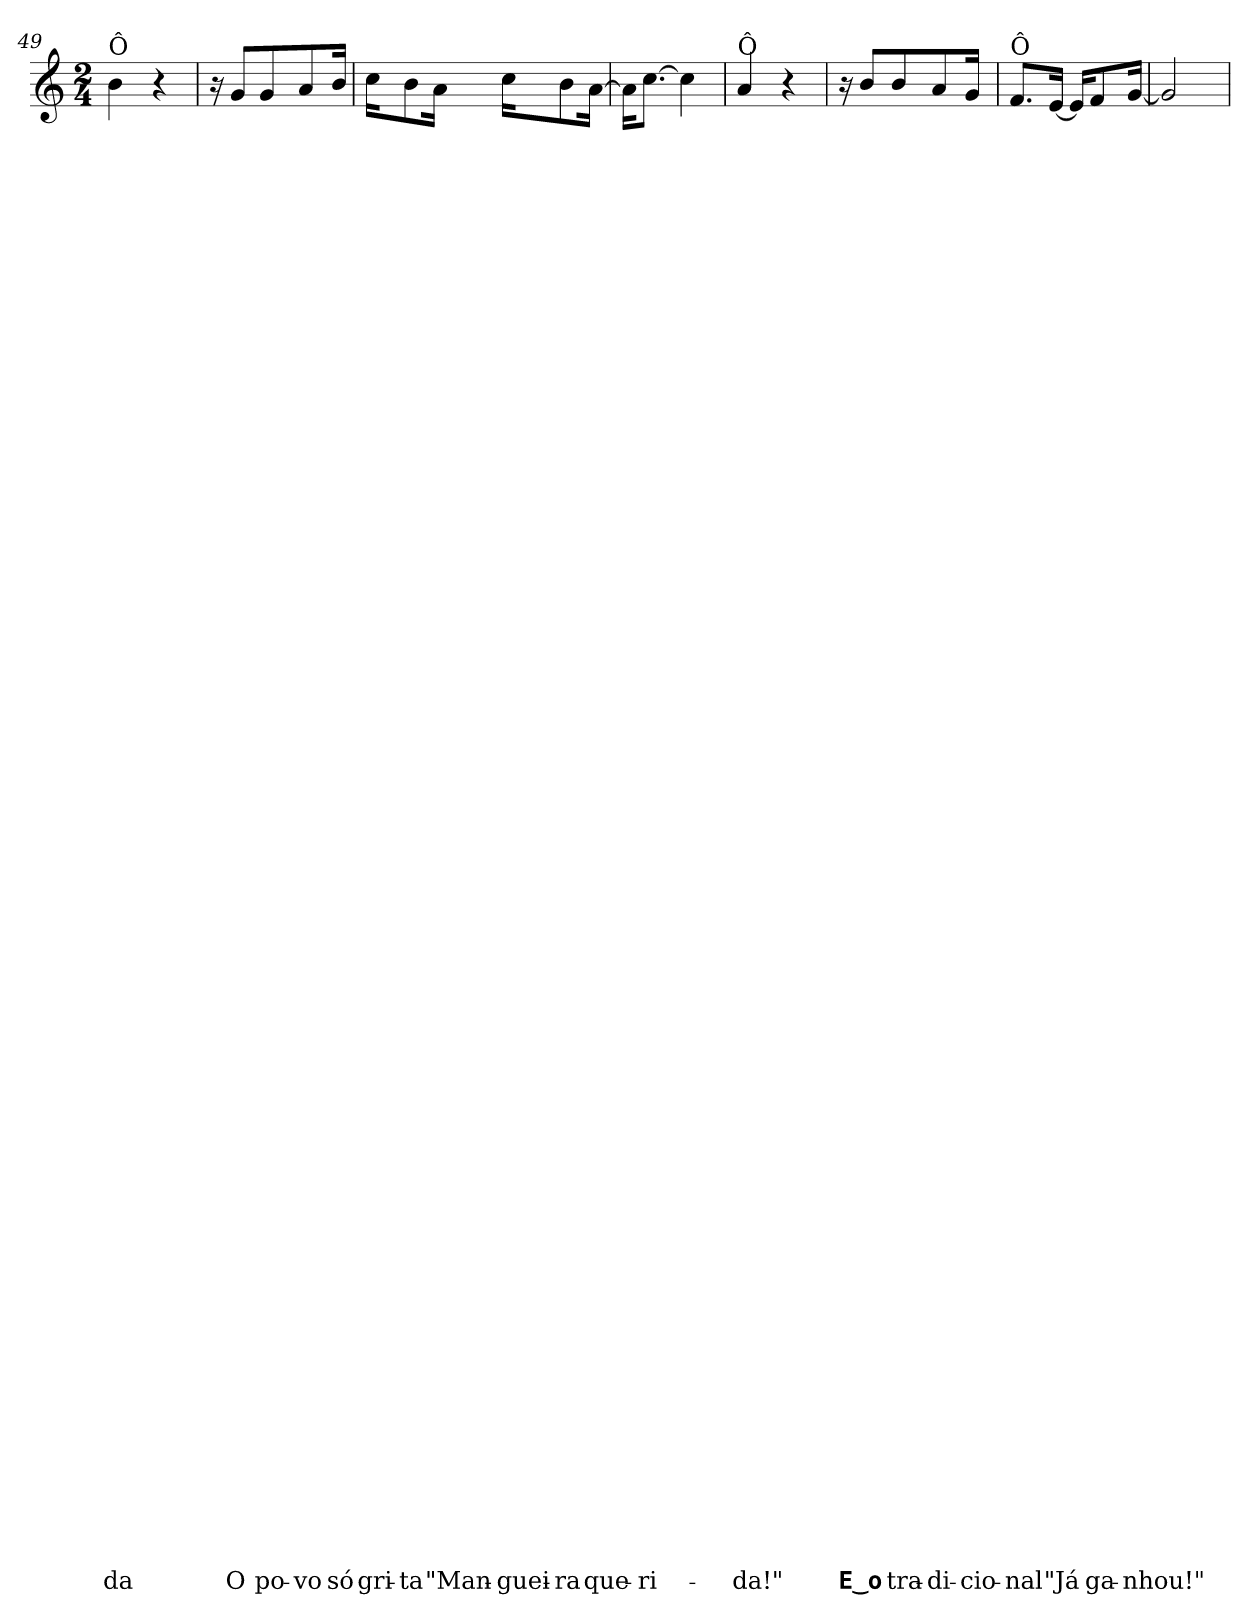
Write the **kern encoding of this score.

**kern	**text	**text	**text	**text	**text	**text	**text	**text	**text	**text	**text	**text	**text	**text	**text	**text	**text	**text	**text	**text	**text	**text	**text	**text	**text	**text	**text	**text	**text	**text	**text	**text	**text	**text	**text	**text	**text	**text	**text	**text	**text	**text	**text	**text	**text	**text	**text	**text	**text	**text	**text	**text	**text	**text	**text	**text	**text	**text	**text	**text	**text
*part1	*part1	*part1	*part1	*part1	*part1	*part1	*part1	*part1	*part1	*part1	*part1	*part1	*part1	*part1	*part1	*part1	*part1	*part1	*part1	*part1	*part1	*part1	*part1	*part1	*part1	*part1	*part1	*part1	*part1	*part1	*part1	*part1	*part1	*part1	*part1	*part1	*part1	*part1	*part1	*part1	*part1	*part1	*part1	*part1	*part1	*part1	*part1	*part1	*part1	*part1	*part1	*part1	*part1	*part1	*part1	*part1	*part1	*part1	*part1	*part1	*part1
*staff1	*staff1	*staff1	*staff1	*staff1	*staff1	*staff1	*staff1	*staff1	*staff1	*staff1	*staff1	*staff1	*staff1	*staff1	*staff1	*staff1	*staff1	*staff1	*staff1	*staff1	*staff1	*staff1	*staff1	*staff1	*staff1	*staff1	*staff1	*staff1	*staff1	*staff1	*staff1	*staff1	*staff1	*staff1	*staff1	*staff1	*staff1	*staff1	*staff1	*staff1	*staff1	*staff1	*staff1	*staff1	*staff1	*staff1	*staff1	*staff1	*staff1	*staff1	*staff1	*staff1	*staff1	*staff1	*staff1	*staff1	*staff1	*staff1	*staff1	*staff1	*staff1
*clefG2	*	*	*	*	*	*	*	*	*	*	*	*	*	*	*	*	*	*	*	*	*	*	*	*	*	*	*	*	*	*	*	*	*	*	*	*	*	*	*	*	*	*	*	*	*	*	*	*	*	*	*	*	*	*	*	*	*	*	*	*	*
*k[]	*	*	*	*	*	*	*	*	*	*	*	*	*	*	*	*	*	*	*	*	*	*	*	*	*	*	*	*	*	*	*	*	*	*	*	*	*	*	*	*	*	*	*	*	*	*	*	*	*	*	*	*	*	*	*	*	*	*	*	*	*
*C:	*	*	*	*	*	*	*	*	*	*	*	*	*	*	*	*	*	*	*	*	*	*	*	*	*	*	*	*	*	*	*	*	*	*	*	*	*	*	*	*	*	*	*	*	*	*	*	*	*	*	*	*	*	*	*	*	*	*	*	*	*
*M2/4	*	*	*	*	*	*	*	*	*	*	*	*	*	*	*	*	*	*	*	*	*	*	*	*	*	*	*	*	*	*	*	*	*	*	*	*	*	*	*	*	*	*	*	*	*	*	*	*	*	*	*	*	*	*	*	*	*	*	*	*	*
=49	=49	=49	=49	=49	=49	=49	=49	=49	=49	=49	=49	=49	=49	=49	=49	=49	=49	=49	=49	=49	=49	=49	=49	=49	=49	=49	=49	=49	=49	=49	=49	=49	=49	=49	=49	=49	=49	=49	=49	=49	=49	=49	=49	=49	=49	=49	=49	=49	=49	=49	=49	=49	=49	=49	=49	=49	=49	=49	=49	=49	=49
!LO:TX:a:t=Ô	!	!	!	!	!	!	!	!	!	!	!	!	!	!	!	!	!	!	!	!	!	!	!	!	!	!	!	!	!	!	!	!	!	!	!	!	!	!	!	!	!	!	!	!	!	!	!	!	!	!	!	!	!	!	!	!	!	!	!	!	!
!	!	!	!	!	!	!	!	!	!	!	!	!	!	!	!	!	!	!	!	!	!	!	!	!	!	!	!	!	!	!	!	!	!	!	!	!	!	!	!	!	!	!	!	!	!	!	!	!	!	!	!	!	!	!	!	!	!	!	!	!	!LO:LY:b
4b\	.	.	.	.	.	.	.	.	.	.	.	.	.	.	.	.	.	.	.	.	.	.	.	.	.	.	.	.	.	.	.	.	.	.	.	.	.	.	.	.	.	.	.	.	.	.	.	.	.	.	.	.	.	.	.	.	.	.	.	.	-da
4r	.	.	.	.	.	.	.	.	.	.	.	.	.	.	.	.	.	.	.	.	.	.	.	.	.	.	.	.	.	.	.	.	.	.	.	.	.	.	.	.	.	.	.	.	.	.	.	.	.	.	.	.	.	.	.	.	.	.	.	.	.
=50	=50	=50	=50	=50	=50	=50	=50	=50	=50	=50	=50	=50	=50	=50	=50	=50	=50	=50	=50	=50	=50	=50	=50	=50	=50	=50	=50	=50	=50	=50	=50	=50	=50	=50	=50	=50	=50	=50	=50	=50	=50	=50	=50	=50	=50	=50	=50	=50	=50	=50	=50	=50	=50	=50	=50	=50	=50	=50	=50	=50	=50
16r	.	.	.	.	.	.	.	.	.	.	.	.	.	.	.	.	.	.	.	.	.	.	.	.	.	.	.	.	.	.	.	.	.	.	.	.	.	.	.	.	.	.	.	.	.	.	.	.	.	.	.	.	.	.	.	.	.	.	.	.	.
!	!	!	!	!	!	!	!	!	!	!	!	!	!	!	!	!	!	!	!	!	!	!	!	!	!	!	!	!	!	!	!	!	!	!	!	!	!	!	!	!	!	!	!	!	!	!	!	!	!	!	!	!	!	!	!	!	!	!	!	!	!LO:LY:b
8g/L	.	.	.	.	.	.	.	.	.	.	.	.	.	.	.	.	.	.	.	.	.	.	.	.	.	.	.	.	.	.	.	.	.	.	.	.	.	.	.	.	.	.	.	.	.	.	.	.	.	.	.	.	.	.	.	.	.	.	.	.	O
!	!	!	!	!	!	!	!	!	!	!	!	!	!	!	!	!	!	!	!	!	!	!	!	!	!	!	!	!	!	!	!	!	!	!	!	!	!	!	!	!	!	!	!	!	!	!	!	!	!	!	!	!	!	!	!	!	!	!	!	!	!LO:LY:b
8g/	.	.	.	.	.	.	.	.	.	.	.	.	.	.	.	.	.	.	.	.	.	.	.	.	.	.	.	.	.	.	.	.	.	.	.	.	.	.	.	.	.	.	.	.	.	.	.	.	.	.	.	.	.	.	.	.	.	.	.	.	po-
!	!	!	!	!	!	!	!	!	!	!	!	!	!	!	!	!	!	!	!	!	!	!	!	!	!	!	!	!	!	!	!	!	!	!	!	!	!	!	!	!	!	!	!	!	!	!	!	!	!	!	!	!	!	!	!	!	!	!	!	!	!LO:LY:b
8a/	.	.	.	.	.	.	.	.	.	.	.	.	.	.	.	.	.	.	.	.	.	.	.	.	.	.	.	.	.	.	.	.	.	.	.	.	.	.	.	.	.	.	.	.	.	.	.	.	.	.	.	.	.	.	.	.	.	.	.	.	-vo
!	!	!	!	!	!	!	!	!	!	!	!	!	!	!	!	!	!	!	!	!	!	!	!	!	!	!	!	!	!	!	!	!	!	!	!	!	!	!	!	!	!	!	!	!	!	!	!	!	!	!	!	!	!	!	!	!	!	!	!	!	!LO:LY:b
16b/Jk	.	.	.	.	.	.	.	.	.	.	.	.	.	.	.	.	.	.	.	.	.	.	.	.	.	.	.	.	.	.	.	.	.	.	.	.	.	.	.	.	.	.	.	.	.	.	.	.	.	.	.	.	.	.	.	.	.	.	.	.	só
!!LO:LB:g=z
=51	=51	=51	=51	=51	=51	=51	=51	=51	=51	=51	=51	=51	=51	=51	=51	=51	=51	=51	=51	=51	=51	=51	=51	=51	=51	=51	=51	=51	=51	=51	=51	=51	=51	=51	=51	=51	=51	=51	=51	=51	=51	=51	=51	=51	=51	=51	=51	=51	=51	=51	=51	=51	=51	=51	=51	=51	=51	=51	=51	=51	=51
!	!	!	!	!	!	!	!	!	!	!	!	!	!	!	!	!	!	!	!	!	!	!	!	!	!	!	!	!	!	!	!	!	!	!	!	!	!	!	!	!	!	!	!	!	!	!	!	!	!	!	!	!	!	!	!	!	!	!	!	!	!LO:LY:b
16cc\KL	.	.	.	.	.	.	.	.	.	.	.	.	.	.	.	.	.	.	.	.	.	.	.	.	.	.	.	.	.	.	.	.	.	.	.	.	.	.	.	.	.	.	.	.	.	.	.	.	.	.	.	.	.	.	.	.	.	.	.	.	gri-
!	!	!	!	!	!	!	!	!	!	!	!	!	!	!	!	!	!	!	!	!	!	!	!	!	!	!	!	!	!	!	!	!	!	!	!	!	!	!	!	!	!	!	!	!	!	!	!	!	!	!	!	!	!	!	!	!	!	!	!	!	!LO:LY:b
8b\	.	.	.	.	.	.	.	.	.	.	.	.	.	.	.	.	.	.	.	.	.	.	.	.	.	.	.	.	.	.	.	.	.	.	.	.	.	.	.	.	.	.	.	.	.	.	.	.	.	.	.	.	.	.	.	.	.	.	.	.	-ta
!	!	!	!	!	!	!	!	!	!	!	!	!	!	!	!	!	!	!	!	!	!	!	!	!	!	!	!	!	!	!	!	!	!	!	!	!	!	!	!	!	!	!	!	!	!	!	!	!	!	!	!	!	!	!	!	!	!	!	!	!	!LO:LY:b
16a\Jk	.	.	.	.	.	.	.	.	.	.	.	.	.	.	.	.	.	.	.	.	.	.	.	.	.	.	.	.	.	.	.	.	.	.	.	.	.	.	.	.	.	.	.	.	.	.	.	.	.	.	.	.	.	.	.	.	.	.	.	.	"Man-
!	!	!	!	!	!	!	!	!	!	!	!	!	!	!	!	!	!	!	!	!	!	!	!	!	!	!	!	!	!	!	!	!	!	!	!	!	!	!	!	!	!	!	!	!	!	!	!	!	!	!	!	!	!	!	!	!	!	!	!	!	!LO:LY:b
16cc\KL	.	.	.	.	.	.	.	.	.	.	.	.	.	.	.	.	.	.	.	.	.	.	.	.	.	.	.	.	.	.	.	.	.	.	.	.	.	.	.	.	.	.	.	.	.	.	.	.	.	.	.	.	.	.	.	.	.	.	.	.	-guei-
!	!	!	!	!	!	!	!	!	!	!	!	!	!	!	!	!	!	!	!	!	!	!	!	!	!	!	!	!	!	!	!	!	!	!	!	!	!	!	!	!	!	!	!	!	!	!	!	!	!	!	!	!	!	!	!	!	!	!	!	!	!LO:LY:b
8b\	.	.	.	.	.	.	.	.	.	.	.	.	.	.	.	.	.	.	.	.	.	.	.	.	.	.	.	.	.	.	.	.	.	.	.	.	.	.	.	.	.	.	.	.	.	.	.	.	.	.	.	.	.	.	.	.	.	.	.	.	-ra
!	!	!	!	!	!	!	!	!	!	!	!	!	!	!	!	!	!	!	!	!	!	!	!	!	!	!	!	!	!	!	!	!	!	!	!	!	!	!	!	!	!	!	!	!	!	!	!	!	!	!	!	!	!	!	!	!	!	!	!	!	!LO:LY:b
[16a\Jk	.	.	.	.	.	.	.	.	.	.	.	.	.	.	.	.	.	.	.	.	.	.	.	.	.	.	.	.	.	.	.	.	.	.	.	.	.	.	.	.	.	.	.	.	.	.	.	.	.	.	.	.	.	.	.	.	.	.	.	.	que-
=52	=52	=52	=52	=52	=52	=52	=52	=52	=52	=52	=52	=52	=52	=52	=52	=52	=52	=52	=52	=52	=52	=52	=52	=52	=52	=52	=52	=52	=52	=52	=52	=52	=52	=52	=52	=52	=52	=52	=52	=52	=52	=52	=52	=52	=52	=52	=52	=52	=52	=52	=52	=52	=52	=52	=52	=52	=52	=52	=52	=52	=52
16a\KL]	.	.	.	.	.	.	.	.	.	.	.	.	.	.	.	.	.	.	.	.	.	.	.	.	.	.	.	.	.	.	.	.	.	.	.	.	.	.	.	.	.	.	.	.	.	.	.	.	.	.	.	.	.	.	.	.	.	.	.	.	.
!	!	!	!	!	!	!	!	!	!	!	!	!	!	!	!	!	!	!	!	!	!	!	!	!	!	!	!	!	!	!	!	!	!	!	!	!	!	!	!	!	!	!	!	!	!	!	!	!	!	!	!	!	!	!	!	!	!	!	!	!	!LO:LY:b
[8.cc\J	.	.	.	.	.	.	.	.	.	.	.	.	.	.	.	.	.	.	.	.	.	.	.	.	.	.	.	.	.	.	.	.	.	.	.	.	.	.	.	.	.	.	.	.	.	.	.	.	.	.	.	.	.	.	.	.	.	.	.	.	-ri-
4cc\]	.	.	.	.	.	.	.	.	.	.	.	.	.	.	.	.	.	.	.	.	.	.	.	.	.	.	.	.	.	.	.	.	.	.	.	.	.	.	.	.	.	.	.	.	.	.	.	.	.	.	.	.	.	.	.	.	.	.	.	.	.
=53	=53	=53	=53	=53	=53	=53	=53	=53	=53	=53	=53	=53	=53	=53	=53	=53	=53	=53	=53	=53	=53	=53	=53	=53	=53	=53	=53	=53	=53	=53	=53	=53	=53	=53	=53	=53	=53	=53	=53	=53	=53	=53	=53	=53	=53	=53	=53	=53	=53	=53	=53	=53	=53	=53	=53	=53	=53	=53	=53	=53	=53
!LO:TX:a:t=Ô	!	!	!	!	!	!	!	!	!	!	!	!	!	!	!	!	!	!	!	!	!	!	!	!	!	!	!	!	!	!	!	!	!	!	!	!	!	!	!	!	!	!	!	!	!	!	!	!	!	!	!	!	!	!	!	!	!	!	!	!	!
!	!	!	!	!	!	!	!	!	!	!	!	!	!	!	!	!	!	!	!	!	!	!	!	!	!	!	!	!	!	!	!	!	!	!	!	!	!	!	!	!	!	!	!	!	!	!	!	!	!	!	!	!	!	!	!	!	!	!	!	!	!LO:LY:b
4a/	.	.	.	.	.	.	.	.	.	.	.	.	.	.	.	.	.	.	.	.	.	.	.	.	.	.	.	.	.	.	.	.	.	.	.	.	.	.	.	.	.	.	.	.	.	.	.	.	.	.	.	.	.	.	.	.	.	.	.	.	-da!"
4r	.	.	.	.	.	.	.	.	.	.	.	.	.	.	.	.	.	.	.	.	.	.	.	.	.	.	.	.	.	.	.	.	.	.	.	.	.	.	.	.	.	.	.	.	.	.	.	.	.	.	.	.	.	.	.	.	.	.	.	.	.
=54	=54	=54	=54	=54	=54	=54	=54	=54	=54	=54	=54	=54	=54	=54	=54	=54	=54	=54	=54	=54	=54	=54	=54	=54	=54	=54	=54	=54	=54	=54	=54	=54	=54	=54	=54	=54	=54	=54	=54	=54	=54	=54	=54	=54	=54	=54	=54	=54	=54	=54	=54	=54	=54	=54	=54	=54	=54	=54	=54	=54	=54
16r	.	.	.	.	.	.	.	.	.	.	.	.	.	.	.	.	.	.	.	.	.	.	.	.	.	.	.	.	.	.	.	.	.	.	.	.	.	.	.	.	.	.	.	.	.	.	.	.	.	.	.	.	.	.	.	.	.	.	.	.	.
!	!	!	!	!	!	!	!	!	!	!	!	!	!	!	!	!	!	!	!	!	!	!	!	!	!	!	!	!	!	!	!	!	!	!	!	!	!	!	!	!	!	!	!	!	!	!	!	!	!	!	!	!	!	!	!	!	!	!	!	!	!LO:LY:b
8b/L	.	.	.	.	.	.	.	.	.	.	.	.	.	.	.	.	.	.	.	.	.	.	.	.	.	.	.	.	.	.	.	.	.	.	.	.	.	.	.	.	.	.	.	.	.	.	.	.	.	.	.	.	.	.	.	.	.	.	.	.	E‿o
!	!	!	!	!	!	!	!	!	!	!	!	!	!	!	!	!	!	!	!	!	!	!	!	!	!	!	!	!	!	!	!	!	!	!	!	!	!	!	!	!	!	!	!	!	!	!	!	!	!	!	!	!	!	!	!	!	!	!	!	!	!LO:LY:b
8b/	.	.	.	.	.	.	.	.	.	.	.	.	.	.	.	.	.	.	.	.	.	.	.	.	.	.	.	.	.	.	.	.	.	.	.	.	.	.	.	.	.	.	.	.	.	.	.	.	.	.	.	.	.	.	.	.	.	.	.	.	tra-
!	!	!	!	!	!	!	!	!	!	!	!	!	!	!	!	!	!	!	!	!	!	!	!	!	!	!	!	!	!	!	!	!	!	!	!	!	!	!	!	!	!	!	!	!	!	!	!	!	!	!	!	!	!	!	!	!	!	!	!	!	!LO:LY:b
8a/	.	.	.	.	.	.	.	.	.	.	.	.	.	.	.	.	.	.	.	.	.	.	.	.	.	.	.	.	.	.	.	.	.	.	.	.	.	.	.	.	.	.	.	.	.	.	.	.	.	.	.	.	.	.	.	.	.	.	.	.	-di-
!	!	!	!	!	!	!	!	!	!	!	!	!	!	!	!	!	!	!	!	!	!	!	!	!	!	!	!	!	!	!	!	!	!	!	!	!	!	!	!	!	!	!	!	!	!	!	!	!	!	!	!	!	!	!	!	!	!	!	!	!	!LO:LY:b
16g/Jk	.	.	.	.	.	.	.	.	.	.	.	.	.	.	.	.	.	.	.	.	.	.	.	.	.	.	.	.	.	.	.	.	.	.	.	.	.	.	.	.	.	.	.	.	.	.	.	.	.	.	.	.	.	.	.	.	.	.	.	.	-cio-
=55	=55	=55	=55	=55	=55	=55	=55	=55	=55	=55	=55	=55	=55	=55	=55	=55	=55	=55	=55	=55	=55	=55	=55	=55	=55	=55	=55	=55	=55	=55	=55	=55	=55	=55	=55	=55	=55	=55	=55	=55	=55	=55	=55	=55	=55	=55	=55	=55	=55	=55	=55	=55	=55	=55	=55	=55	=55	=55	=55	=55	=55
!LO:TX:a:t=Ô	!	!	!	!	!	!	!	!	!	!	!	!	!	!	!	!	!	!	!	!	!	!	!	!	!	!	!	!	!	!	!	!	!	!	!	!	!	!	!	!	!	!	!	!	!	!	!	!	!	!	!	!	!	!	!	!	!	!	!	!	!
!	!	!	!	!	!	!	!	!	!	!	!	!	!	!	!	!	!	!	!	!	!	!	!	!	!	!	!	!	!	!	!	!	!	!	!	!	!	!	!	!	!	!	!	!	!	!	!	!	!	!	!	!	!	!	!	!	!	!	!	!	!LO:LY:b
8.f/L	.	.	.	.	.	.	.	.	.	.	.	.	.	.	.	.	.	.	.	.	.	.	.	.	.	.	.	.	.	.	.	.	.	.	.	.	.	.	.	.	.	.	.	.	.	.	.	.	.	.	.	.	.	.	.	.	.	.	.	.	-nal
!	!	!	!	!	!	!	!	!	!	!	!	!	!	!	!	!	!	!	!	!	!	!	!	!	!	!	!	!	!	!	!	!	!	!	!	!	!	!	!	!	!	!	!	!	!	!	!	!	!	!	!	!	!	!	!	!	!	!	!	!	!LO:LY:b
[16e/Jk	.	.	.	.	.	.	.	.	.	.	.	.	.	.	.	.	.	.	.	.	.	.	.	.	.	.	.	.	.	.	.	.	.	.	.	.	.	.	.	.	.	.	.	.	.	.	.	.	.	.	.	.	.	.	.	.	.	.	.	.	"Já
16e/KL]	.	.	.	.	.	.	.	.	.	.	.	.	.	.	.	.	.	.	.	.	.	.	.	.	.	.	.	.	.	.	.	.	.	.	.	.	.	.	.	.	.	.	.	.	.	.	.	.	.	.	.	.	.	.	.	.	.	.	.	.	.
!	!	!	!	!	!	!	!	!	!	!	!	!	!	!	!	!	!	!	!	!	!	!	!	!	!	!	!	!	!	!	!	!	!	!	!	!	!	!	!	!	!	!	!	!	!	!	!	!	!	!	!	!	!	!	!	!	!	!	!	!	!LO:LY:b
8f/	.	.	.	.	.	.	.	.	.	.	.	.	.	.	.	.	.	.	.	.	.	.	.	.	.	.	.	.	.	.	.	.	.	.	.	.	.	.	.	.	.	.	.	.	.	.	.	.	.	.	.	.	.	.	.	.	.	.	.	.	ga-
!	!	!	!	!	!	!	!	!	!	!	!	!	!	!	!	!	!	!	!	!	!	!	!	!	!	!	!	!	!	!	!	!	!	!	!	!	!	!	!	!	!	!	!	!	!	!	!	!	!	!	!	!	!	!	!	!	!	!	!	!	!LO:LY:b
[16g/Jk	.	.	.	.	.	.	.	.	.	.	.	.	.	.	.	.	.	.	.	.	.	.	.	.	.	.	.	.	.	.	.	.	.	.	.	.	.	.	.	.	.	.	.	.	.	.	.	.	.	.	.	.	.	.	.	.	.	.	.	.	-nhou!"
=56	=56	=56	=56	=56	=56	=56	=56	=56	=56	=56	=56	=56	=56	=56	=56	=56	=56	=56	=56	=56	=56	=56	=56	=56	=56	=56	=56	=56	=56	=56	=56	=56	=56	=56	=56	=56	=56	=56	=56	=56	=56	=56	=56	=56	=56	=56	=56	=56	=56	=56	=56	=56	=56	=56	=56	=56	=56	=56	=56	=56	=56
2g/]	.	.	.	.	.	.	.	.	.	.	.	.	.	.	.	.	.	.	.	.	.	.	.	.	.	.	.	.	.	.	.	.	.	.	.	.	.	.	.	.	.	.	.	.	.	.	.	.	.	.	.	.	.	.	.	.	.	.	.	.	.
=	=	=	=	=	=	=	=	=	=	=	=	=	=	=	=	=	=	=	=	=	=	=	=	=	=	=	=	=	=	=	=	=	=	=	=	=	=	=	=	=	=	=	=	=	=	=	=	=	=	=	=	=	=	=	=	=	=	=	=	=	=
*-	*-	*-	*-	*-	*-	*-	*-	*-	*-	*-	*-	*-	*-	*-	*-	*-	*-	*-	*-	*-	*-	*-	*-	*-	*-	*-	*-	*-	*-	*-	*-	*-	*-	*-	*-	*-	*-	*-	*-	*-	*-	*-	*-	*-	*-	*-	*-	*-	*-	*-	*-	*-	*-	*-	*-	*-	*-	*-	*-	*-	*-
